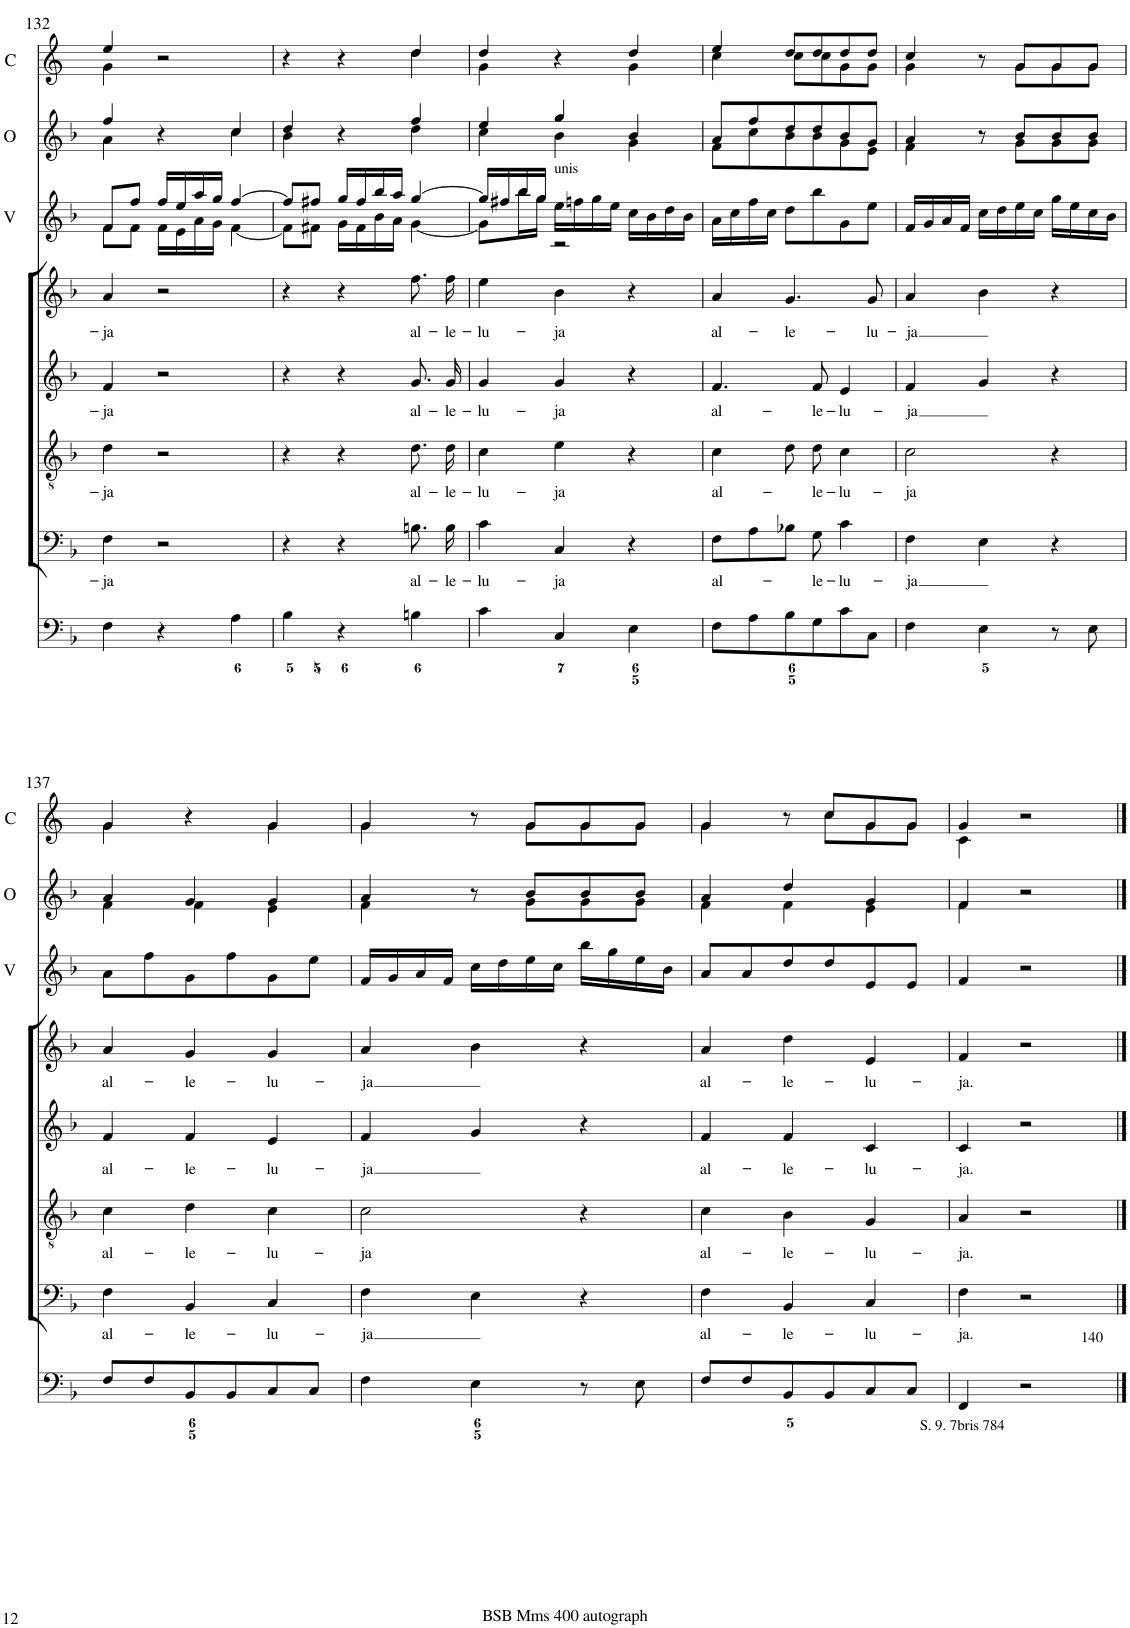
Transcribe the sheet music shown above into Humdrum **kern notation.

**kern	**kern	**text	**kern	**text	**kern	**text	**kern	**text	**kern	**kern	**kern	**kern	**kern
*part10	*part9	*part9	*part8	*part8	*part7	*part7	*part6	*part6	*part5	*part4	*part3	*part2	*part1
*staff10	*staff9	*staff9	*staff8	*staff8	*staff7	*staff7	*staff6	*staff6	*staff5	*staff4	*staff3	*staff2	*staff1
*I"Organ	*I"Voice	*	*I"Tenor	*	*I"Alto	*	*I"Voice	*	*I"Violin	*I"Violin	*I"2 Violini	*I"Oboi	*I"Corni in F
*	*	*	*	*	*	*	*	*	*I'Vln	*I'Vln	*I'V	*I'O	*I'C
!!LO:PB:g=z
*clefF4	*clefF4	*	*clefGv2	*	*clefG2	*	*clefG2	*	*clefG2	*clefG2	*clefG2	*clefG2	*clefG2
*	*	*	*	*	*	*	*	*	*	*	*	*	*Trd4c7
*k[b-]	*k[b-]	*	*k[b-]	*	*k[b-]	*	*k[b-]	*	*k[b-]	*k[b-]	*k[b-]	*k[b-]	*k[]
*M3/4	*M3/4	*	*M3/4	*	*M3/4	*	*M3/4	*	*M3/4	*M3/4	*M3/4	*M3/4	*M3/4
=132	=132	=132	=132	=132	=132	=132	=132	=132	=132	=132	=132	=132	=132
!	!	!LO:LY:b	!	!LO:LY:b	!	!LO:LY:b	!	!LO:LY:b	!	!	!	!	!
*	*	*	*	*	*	*	*	*	*	*	*^	*^	*^
4F\	4F\	-ja	4d\	-ja	4f/	-ja	4a/	-ja	8f/L	8f\L	8f/L	8f\L	4ff/	4a\	4ee/	4g\
.	.	.	.	.	.	.	.	.	8f/J	8ff\J	8ff/J	8f\J	.	.	.	.
4r	2r	.	2r	.	2r	.	2r	.	16f/LL	16ff\LL	16ff/LL	16f\LL	4r	4ryy	2r	2ryy
.	.	.	.	.	.	.	.	.	16e/J	16ee\J	16ee/	16e\	.	.	.	.
.	.	.	.	.	.	.	.	.	16a/L	16aa\L	16aa/	16a\	.	.	.	.
.	.	.	.	.	.	.	.	.	16g/JJ	16gg\JJ	16gg/JJ	16g\JJ	.	.	.	.
4A\	.	.	.	.	.	.	.	.	[4f	[4ff	[4ff/	[4f\	4cc/	4cc\	.	.
=133	=133	=133	=133	=133	=133	=133	=133	=133	=133	=133	=133	=133	=133	=133	=133	=133
4B-\	4r	.	4r	.	4r	.	4r	.	8f/L]	8ff\L]	8ff/L]	8f\L]	4dd/	4b-\	4r	2ryy
.	.	.	.	.	.	.	.	.	8f#X/J	8ff#X\J	8ff#X/J	8f#X\J	.	.	.	.
4r	4r	.	4r	.	4r	.	4r	.	16g/LL	16gg\LL	16gg/LL	16g\LL	4r	4ryy	4r	.
.	.	.	.	.	.	.	.	.	16f#/J	16ff#\J	16ff#/	16f#\	.	.	.	.
.	.	.	.	.	.	.	.	.	16b-/L	16bb-\L	16bb-/	16b-\	.	.	.	.
.	.	.	.	.	.	.	.	.	16a/JJ	16aa\JJ	16aa/JJ	16a\JJ	.	.	.	.
!	!	!LO:LY:b	!	!LO:LY:b	!	!LO:LY:b	!	!LO:LY:b	!	!	!	!	!	!	!	!
4Bn\	8.Bn\	al-	8.d\L	al-	8.g/L	al-	8.ff\L	al-	[4g	[4gg	[4gg/	[4g\	4ff/	4dd\	4dd/	4dd\
!	!	!LO:LY:b	!	!LO:LY:b	!	!LO:LY:b	!	!LO:LY:b	!	!	!	!	!	!	!	!
.	16B\	-le-	16d\Jk	-le-	16g/Jk	-le-	16ff\Jk	-le-	.	.	.	.	.	.	.	.
=134	=134	=134	=134	=134	=134	=134	=134	=134	=134	=134	=134	=134	=134	=134	=134	=134
!	!	!LO:LY:b	!	!LO:LY:b	!	!LO:LY:b	!	!LO:LY:b	!	!	!	!	!	!	!	!
4c\	4c\	-lu-	4c\	-lu-	4g/	-lu-	4ee\	-lu-	8g\L]	16gg\LL]	16gg/LL]	8g\L]	4ee/	4cc\	4dd/	4g\
.	.	.	.	.	.	.	.	.	.	16ff#X\J	16ff#X/	.	.	.	.	.
.	.	.	.	.	.	.	.	.	16bb-\L	16bb-\L	16bb-/	16bb-\L	.	.	.	.
.	.	.	.	.	.	.	.	.	16gg\JJ	16gg\JJ	16gg/JJ	16gg\JJ	.	.	.	.
!	!	!	!	!	!	!	!	!	!	!	!LO:TX:a:t=unis	!	!	!	!	!
!	!	!	!	!	!	!	!	!	!	!LO:TX:a:t=unis	!	!	!	!	!	!
!	!	!	!	!	!	!	!	!	!LO:TX:a:t=unis	!	!	!	!	!	!	!
!	!	!LO:LY:b	!	!LO:LY:b	!	!LO:LY:b	!	!LO:LY:b	!	!	!	!	!	!	!	!
4C/	4C/	-ja	4e\	-ja	4g/	-ja	4b-\	-ja	16ee\LL	16ee\LL	16ee\LL	2r	4gg/	4b-\	4r	4ryy
.	.	.	.	.	.	.	.	.	16ff\J	16ffn\J	16ffn\	.	.	.	.	.
.	.	.	.	.	.	.	.	.	16gg\L	16gg\L	16gg\	.	.	.	.	.
.	.	.	.	.	.	.	.	.	16ee\JJ	16ee\JJ	16ee\JJ	.	.	.	.	.
4E\	4r	.	4r	.	4r	.	4r	.	16cc\LL	16cc\LL	16cc\LL	.	4b-/	4g\	4dd/	4g\
.	.	.	.	.	.	.	.	.	16b-\J	16b-\J	16b-\	.	.	.	.	.
.	.	.	.	.	.	.	.	.	16dd\L	16dd\L	16dd\	.	.	.	.	.
.	.	.	.	.	.	.	.	.	16b-\JJ	16b-\JJ	16b-\JJ	.	.	.	.	.
*	*	*	*	*	*	*	*	*	*	*	*v	*v	*	*	*	*
=135	=135	=135	=135	=135	=135	=135	=135	=135	=135	=135	=135	=135	=135	=135	=135
!	!	!LO:LY:b	!	!LO:LY:b	!	!LO:LY:b	!	!LO:LY:b	!	!	!	!	!	!	!
8F\L	8F\L	al-	4c\	al-	4.f/	al-	4a/	al-	16a\LL	16a\LL	16a\LL	8a/L	8f\L	4ee/	4cc\
.	.	.	.	.	.	.	.	.	16cc\J	16cc\J	16cc\	.	.	.	.
8A\	8A\	.	.	.	.	.	.	.	16ff\L	16ff\L	16ff\	8ff/	8cc\	.	.
.	.	.	.	.	.	.	.	.	16cc\JJ	16cc\JJ	16cc\JJ	.	.	.	.
!	!	!	!	!	!	!	!	!LO:LY:b	!	!	!	!	!	!	!
8B-\	8B-X\J	.	8d\L	.	.	.	4.g/	-le-	8dd\L	8dd\L	8dd\L	8dd/	8b-\	8dd/L	8cc\L
!	!	!LO:LY:b	!	!LO:LY:b	!	!LO:LY:b	!	!	!	!	!	!	!	!	!
8G\	8G\	-le-	8d\J	-le-	8f/	-le-	.	.	8bb-\J	8bb-\J	8bb-\	8dd/	8b-\	8dd/	8cc\
!	!	!LO:LY:b	!	!LO:LY:b	!	!LO:LY:b	!	!	!	!	!	!	!	!	!
8c\	4c\	-lu-	4c\	-lu-	4e/	-lu-	.	.	8g\L	8g\L	8g\	8b-/	8g\	8dd/	8g\
!	!	!	!	!	!	!	!	!LO:LY:b	!	!	!	!	!	!	!
8C\J	.	.	.	.	.	.	8g/	-lu-	8ee\J	8ee\J	8ee\J	8g/J	8e\J	8dd/J	8g\J
=136	=136	=136	=136	=136	=136	=136	=136	=136	=136	=136	=136	=136	=136	=136	=136
!	!	!LO:LY:b	!	!LO:LY:b	!	!LO:LY:b	!	!LO:LY:b	!	!	!	!	!	!	!
4F\	4F\	-ja	2c\	-ja	4f/	-ja	4a/	-ja	16f/LL	16f/LL	16f/LL	4a/	4f\	4cc/	4g\
.	.	.	.	.	.	.	.	.	16g/J	16g/J	16g/	.	.	.	.
.	.	.	.	.	.	.	.	.	16a/L	16a/L	16a/	.	.	.	.
.	.	.	.	.	.	.	.	.	16f/JJ	16f/JJ	16f/JJ	.	.	.	.
4E\	4E\	.	.	.	4g/	.	4b-\	.	16cc\LL	16cc\LL	16cc\LL	8r	8ryy	8r	8ryy
.	.	.	.	.	.	.	.	.	16dd\J	16dd\J	16dd\	.	.	.	.
.	.	.	.	.	.	.	.	.	16ee\L	16ee\L	16ee\	8b-/L	8g\L	8g/L	8g\L
.	.	.	.	.	.	.	.	.	16cc\JJ	16cc\JJ	16cc\JJ	.	.	.	.
8r	4r	.	4r	.	4r	.	4r	.	16gg\LL	16gg\LL	16gg\LL	8b-/	8g\	8g/	8g\
.	.	.	.	.	.	.	.	.	16ee\J	16ee\J	16ee\	.	.	.	.
8E\	.	.	.	.	.	.	.	.	16cc\L	16cc\L	16cc\	8b-/J	8g\J	8g/J	8g\J
.	.	.	.	.	.	.	.	.	16b-\JJ	16b-\JJ	16b-\JJ	.	.	.	.
!!LO:LB:g=z	!!
=137	=137	=137	=137	=137	=137	=137	=137	=137	=137	=137	=137	=137	=137	=137	=137
!	!	!LO:LY:b	!	!LO:LY:b	!	!LO:LY:b	!	!LO:LY:b	!	!	!	!	!	!	!
8F/L	4F\	al-	4c\	al-	4f/	al-	4a/	al-	8a\L	8a\L	8a\L	4a/	4f\	4g/	4g\
8F/	.	.	.	.	.	.	.	.	8ff\J	8ff\J	8ff\	.	.	.	.
!	!	!LO:LY:b	!	!LO:LY:b	!	!LO:LY:b	!	!LO:LY:b	!	!	!	!	!	!	!
8BB-/	4BB-/	-le-	4d\	-le-	4f/	-le-	4g/	-le-	8g\L	8g\L	8g\	4g/	4f\	4r	4ryy
8BB-/	.	.	.	.	.	.	.	.	8ff\J	8ff\J	8ff\	.	.	.	.
!	!	!LO:LY:b	!	!LO:LY:b	!	!LO:LY:b	!	!LO:LY:b	!	!	!	!	!	!	!
8C/	4C/	-lu-	4c\	-lu-	4e/	-lu-	4g/	-lu-	8g\L	8g\L	8g\	4g/	4e\	4g/	4g\
8C/J	.	.	.	.	.	.	.	.	8ee\J	8ee\J	8ee\J	.	.	.	.
=138	=138	=138	=138	=138	=138	=138	=138	=138	=138	=138	=138	=138	=138	=138	=138
!	!	!LO:LY:b	!	!LO:LY:b	!	!LO:LY:b	!	!LO:LY:b	!	!	!	!	!	!	!
4F\	4F\	-ja	2c\	-ja	4f/	-ja	4a/	-ja	16f/LL	16f/LL	16f/LL	4a/	4f\	4g/	4g\
.	.	.	.	.	.	.	.	.	16g/J	16g/J	16g/	.	.	.	.
.	.	.	.	.	.	.	.	.	16a/L	16a/L	16a/	.	.	.	.
.	.	.	.	.	.	.	.	.	16f/JJ	16f/JJ	16f/JJ	.	.	.	.
4E\	4E\	.	.	.	4g/	.	4b-\	.	16cc\LL	16cc\LL	16cc\LL	8r	8ryy	8r	8ryy
.	.	.	.	.	.	.	.	.	16dd\J	16dd\J	16dd\	.	.	.	.
.	.	.	.	.	.	.	.	.	16ee\L	16ee\L	16ee\	8b-/L	8g\L	8g/L	8g\L
.	.	.	.	.	.	.	.	.	16cc\JJ	16cc\JJ	16cc\JJ	.	.	.	.
8r	4r	.	4r	.	4r	.	4r	.	16bb-\LL	16bb-\LL	16bb-\LL	8b-/	8g\	8g/	8g\
.	.	.	.	.	.	.	.	.	16gg\J	16gg\J	16gg\	.	.	.	.
8E\	.	.	.	.	.	.	.	.	16ee\L	16ee\L	16ee\	8b-/J	8g\J	8g/J	8g\J
.	.	.	.	.	.	.	.	.	16b-\JJ	16b-\JJ	16b-\JJ	.	.	.	.
=139	=139	=139	=139	=139	=139	=139	=139	=139	=139	=139	=139	=139	=139	=139	=139
!	!	!LO:LY:b	!	!LO:LY:b	!	!LO:LY:b	!	!LO:LY:b	!	!	!	!	!	!	!
8F/L	4F\	al-	4c\	al-	4f/	al-	4a/	al-	8a/L	8a/L	8a/L	4a/	4f\	4g/	4g\
8F/	.	.	.	.	.	.	.	.	8a/J	8a/J	8a/	.	.	.	.
!	!	!LO:LY:b	!	!LO:LY:b	!	!LO:LY:b	!	!LO:LY:b	!	!	!	!	!	!	!
8BB-/	4BB-/	-le-	4B-\	-le-	4f/	-le-	4dd\	-le-	8dd\L	8dd\L	8dd/	4dd/	4f\	8r	8ryy
8BB-/	.	.	.	.	.	.	.	.	8dd\J	8dd\J	8dd/	.	.	8cc/L	8cc\L
!	!	!LO:LY:b	!	!LO:LY:b	!	!LO:LY:b	!	!LO:LY:b	!	!	!	!	!	!	!
8C/	4C/	-lu-	4G/	-lu-	4c/	-lu-	4e/	-lu-	8e/L	8e/L	8e/	4g/	4e\	8g/	8g\
8C/J	.	.	.	.	.	.	.	.	8e/J	8e/J	8e/J	.	.	8g/J	8g\J
=140	=140	=140	=140	=140	=140	=140	=140	=140	=140	=140	=140	=140	=140	=140	=140
!LO:TX:b:t=S. 9. 7bris 784	!	!	!	!	!	!	!	!	!	!	!	!	!	!	!
!	!	!LO:LY:b	!	!LO:LY:b	!	!LO:LY:b	!	!LO:LY:b	!	!	!	!	!	!	!
4FF/	4F\	-ja.	4A/	-ja.	4c/	-ja.	4f/	-ja.	4f	4f	4f/	4f/	4f\	4g/	4c\
!LO:TX:a:t=140	!	!	!	!	!	!	!	!	!	!	!	!	!	!	!
2r	2r	.	2r	.	2r	.	2r	.	2r	2r	2r	2r	2ryy	2r	2ryy
*	*	*	*	*	*	*	*	*	*	*	*	*v	*v	*	*
*	*	*	*	*	*	*	*	*	*	*	*	*	*v	*v
==	==	==	==	==	==	==	==	==	==	==	==	==	==
*-	*-	*-	*-	*-	*-	*-	*-	*-	*-	*-	*-	*-	*-
